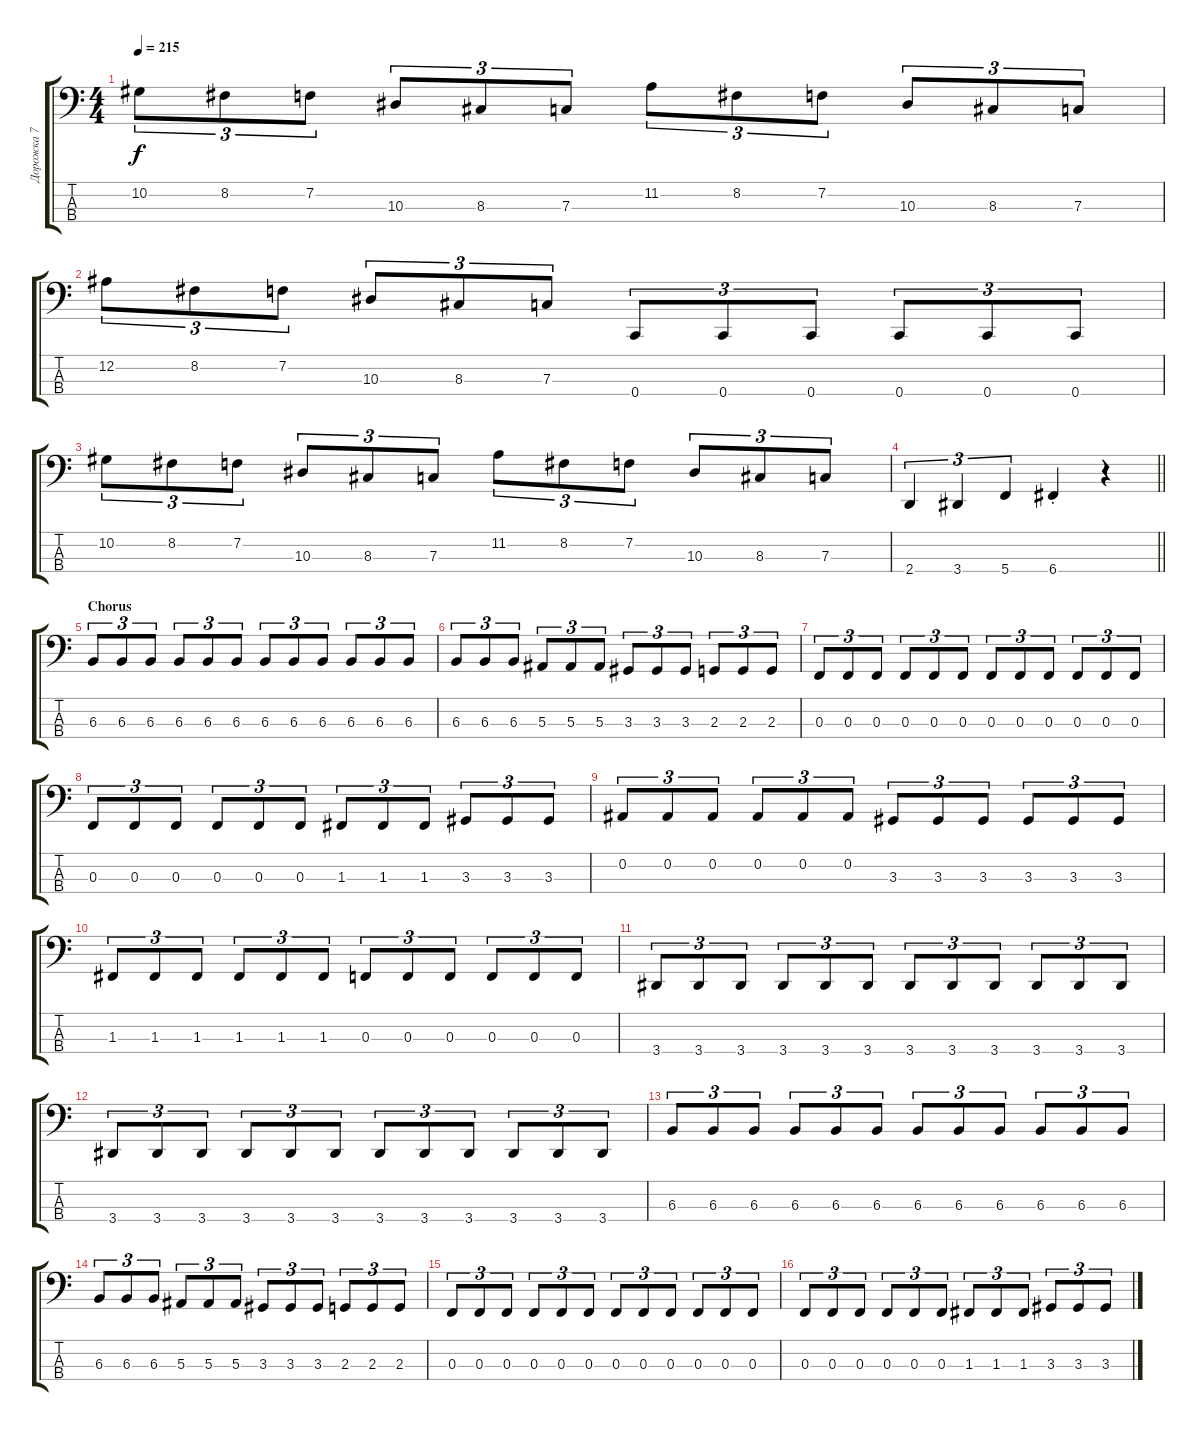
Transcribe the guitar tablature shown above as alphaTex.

\track ("Дорожка 7" "Дорожка 7") {instrument electricbassfinger}
\staff {score tabs}
\tuning (Eb2 Bb1 F1 C1) {hide}
\ts (4 4)
\tempo 215
\clef f4
\ks c
10.2.8{tu (3 2) dy f} 8.2.8{tu (3 2)} 7.2.8{tu (3 2)} 10.3.8{tu (3 2)} 8.3.8{tu (3 2)} 7.3.8{tu (3 2)} 11.2.8{tu (3 2)} 8.2.8{tu (3 2)} 7.2.8{tu (3 2)} 10.3.8{tu (3 2)} 8.3.8{tu (3 2)} 7.3.8{tu (3 2)} |
12.2.8{tu (3 2)} 8.2.8{tu (3 2)} 7.2.8{tu (3 2)} 10.3.8{tu (3 2)} 8.3.8{tu (3 2)} 7.3.8{tu (3 2)} 0.4.8{tu (3 2)} 0.4.8{tu (3 2)} 0.4.8{tu (3 2)} 0.4.8{tu (3 2)} 0.4.8{tu (3 2)} 0.4.8{tu (3 2)} |
10.2.8{tu (3 2)} 8.2.8{tu (3 2)} 7.2.8{tu (3 2)} 10.3.8{tu (3 2)} 8.3.8{tu (3 2)} 7.3.8{tu (3 2)} 11.2.8{tu (3 2)} 8.2.8{tu (3 2)} 7.2.8{tu (3 2)} 10.3.8{tu (3 2)} 8.3.8{tu (3 2)} 7.3.8{tu (3 2)} |
\barLineRight lightlight
2.4.4{tu (3 2)} 3.4.4{tu (3 2)} 5.4.4{tu (3 2)} 6.4{st}.4 r.4 |
\section ("" "Chorus")
6.3.8{tu (3 2)} 6.3.8{tu (3 2)} 6.3.8{tu (3 2)} 6.3.8{tu (3 2)} 6.3.8{tu (3 2)} 6.3.8{tu (3 2)} 6.3.8{tu (3 2)} 6.3.8{tu (3 2)} 6.3.8{tu (3 2)} 6.3.8{tu (3 2)} 6.3.8{tu (3 2)} 6.3.8{tu (3 2)} |
6.3.8{tu (3 2)} 6.3.8{tu (3 2)} 6.3.8{tu (3 2)} 5.3.8{tu (3 2)} 5.3.8{tu (3 2)} 5.3.8{tu (3 2)} 3.3.8{tu (3 2)} 3.3.8{tu (3 2)} 3.3.8{tu (3 2)} 2.3.8{tu (3 2)} 2.3.8{tu (3 2)} 2.3.8{tu (3 2)} |
0.3.8{tu (3 2)} 0.3.8{tu (3 2)} 0.3.8{tu (3 2)} 0.3.8{tu (3 2)} 0.3.8{tu (3 2)} 0.3.8{tu (3 2)} 0.3.8{tu (3 2)} 0.3.8{tu (3 2)} 0.3.8{tu (3 2)} 0.3.8{tu (3 2)} 0.3.8{tu (3 2)} 0.3.8{tu (3 2)} |
0.3.8{tu (3 2)} 0.3.8{tu (3 2)} 0.3.8{tu (3 2)} 0.3.8{tu (3 2)} 0.3.8{tu (3 2)} 0.3.8{tu (3 2)} 1.3.8{tu (3 2)} 1.3.8{tu (3 2)} 1.3.8{tu (3 2)} 3.3.8{tu (3 2)} 3.3.8{tu (3 2)} 3.3.8{tu (3 2)} |
0.2.8{tu (3 2)} 0.2.8{tu (3 2)} 0.2.8{tu (3 2)} 0.2.8{tu (3 2)} 0.2.8{tu (3 2)} 0.2.8{tu (3 2)} 3.3.8{tu (3 2)} 3.3.8{tu (3 2)} 3.3.8{tu (3 2)} 3.3.8{tu (3 2)} 3.3.8{tu (3 2)} 3.3.8{tu (3 2)} |
1.3.8{tu (3 2)} 1.3.8{tu (3 2)} 1.3.8{tu (3 2)} 1.3.8{tu (3 2)} 1.3.8{tu (3 2)} 1.3.8{tu (3 2)} 0.3.8{tu (3 2)} 0.3.8{tu (3 2)} 0.3.8{tu (3 2)} 0.3.8{tu (3 2)} 0.3.8{tu (3 2)} 0.3.8{tu (3 2)} |
3.4.8{tu (3 2)} 3.4.8{tu (3 2)} 3.4.8{tu (3 2)} 3.4.8{tu (3 2)} 3.4.8{tu (3 2)} 3.4.8{tu (3 2)} 3.4.8{tu (3 2)} 3.4.8{tu (3 2)} 3.4.8{tu (3 2)} 3.4.8{tu (3 2)} 3.4.8{tu (3 2)} 3.4.8{tu (3 2)} |
3.4.8{tu (3 2)} 3.4.8{tu (3 2)} 3.4.8{tu (3 2)} 3.4.8{tu (3 2)} 3.4.8{tu (3 2)} 3.4.8{tu (3 2)} 3.4.8{tu (3 2)} 3.4.8{tu (3 2)} 3.4.8{tu (3 2)} 3.4.8{tu (3 2)} 3.4.8{tu (3 2)} 3.4.8{tu (3 2)} |
6.3.8{tu (3 2)} 6.3.8{tu (3 2)} 6.3.8{tu (3 2)} 6.3.8{tu (3 2)} 6.3.8{tu (3 2)} 6.3.8{tu (3 2)} 6.3.8{tu (3 2)} 6.3.8{tu (3 2)} 6.3.8{tu (3 2)} 6.3.8{tu (3 2)} 6.3.8{tu (3 2)} 6.3.8{tu (3 2)} |
6.3.8{tu (3 2)} 6.3.8{tu (3 2)} 6.3.8{tu (3 2)} 5.3.8{tu (3 2)} 5.3.8{tu (3 2)} 5.3.8{tu (3 2)} 3.3.8{tu (3 2)} 3.3.8{tu (3 2)} 3.3.8{tu (3 2)} 2.3.8{tu (3 2)} 2.3.8{tu (3 2)} 2.3.8{tu (3 2)} |
0.3.8{tu (3 2)} 0.3.8{tu (3 2)} 0.3.8{tu (3 2)} 0.3.8{tu (3 2)} 0.3.8{tu (3 2)} 0.3.8{tu (3 2)} 0.3.8{tu (3 2)} 0.3.8{tu (3 2)} 0.3.8{tu (3 2)} 0.3.8{tu (3 2)} 0.3.8{tu (3 2)} 0.3.8{tu (3 2)} |
0.3.8{tu (3 2)} 0.3.8{tu (3 2)} 0.3.8{tu (3 2)} 0.3.8{tu (3 2)} 0.3.8{tu (3 2)} 0.3.8{tu (3 2)} 1.3.8{tu (3 2)} 1.3.8{tu (3 2)} 1.3.8{tu (3 2)} 3.3.8{tu (3 2)} 3.3.8{tu (3 2)} 3.3.8{tu (3 2)}
